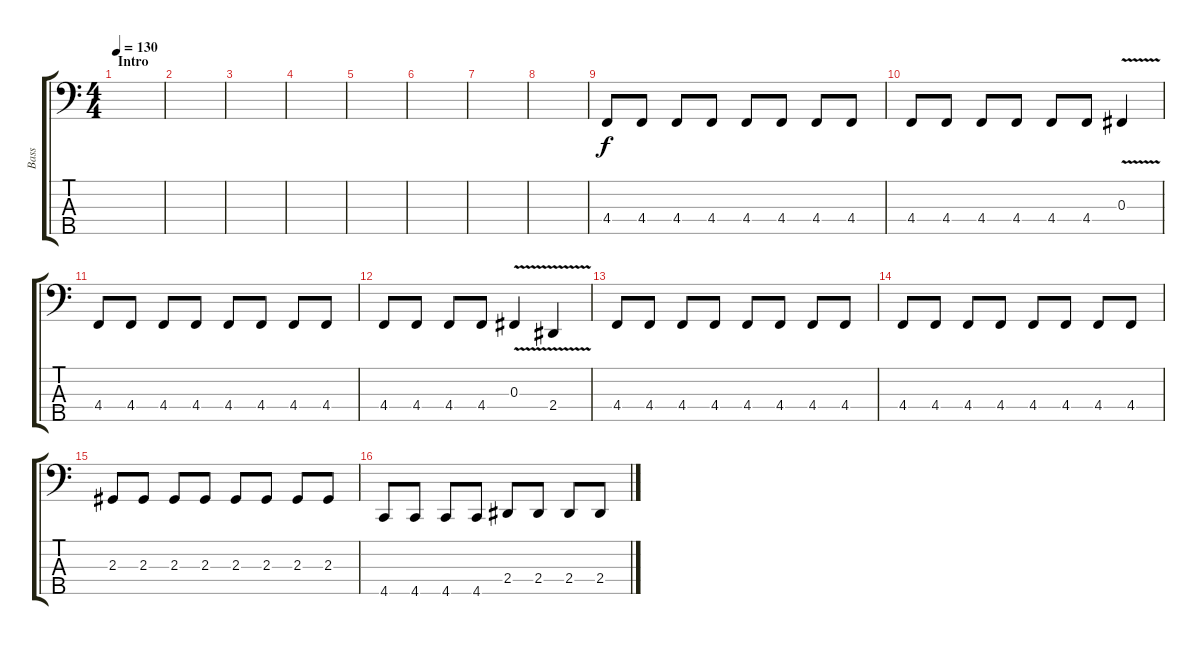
\track ("Bass" "Bass") {instrument electricbasspick}
\staff {score tabs}
\tuning (E2 B1 Gb1 Db1 Ab0) {hide}
\ts (4 4)
\section ("" "Intro")
\tempo 130
\clef f4
\ks c
|
|
|
|
|
|
|
|
4.4.8 4.4.8 4.4.8 4.4.8 4.4.8 4.4.8 4.4.8 4.4.8 |
4.4.8 4.4.8 4.4.8 4.4.8 4.4.8 4.4.8 0.3{v}.4 |
4.4.8 4.4.8 4.4.8 4.4.8 4.4.8 4.4.8 4.4.8 4.4.8 |
4.4.8 4.4.8 4.4.8 4.4.8 0.3{v}.4 2.4{v}.4 |
4.4.8 4.4.8 4.4.8 4.4.8 4.4.8 4.4.8 4.4.8 4.4.8 |
4.4.8 4.4.8 4.4.8 4.4.8 4.4.8 4.4.8 4.4.8 4.4.8 |
2.3.8 2.3.8 2.3.8 2.3.8 2.3.8 2.3.8 2.3.8 2.3.8 |
4.5.8 4.5.8 4.5.8 4.5.8 2.4.8 2.4.8 2.4.8 2.4.8
